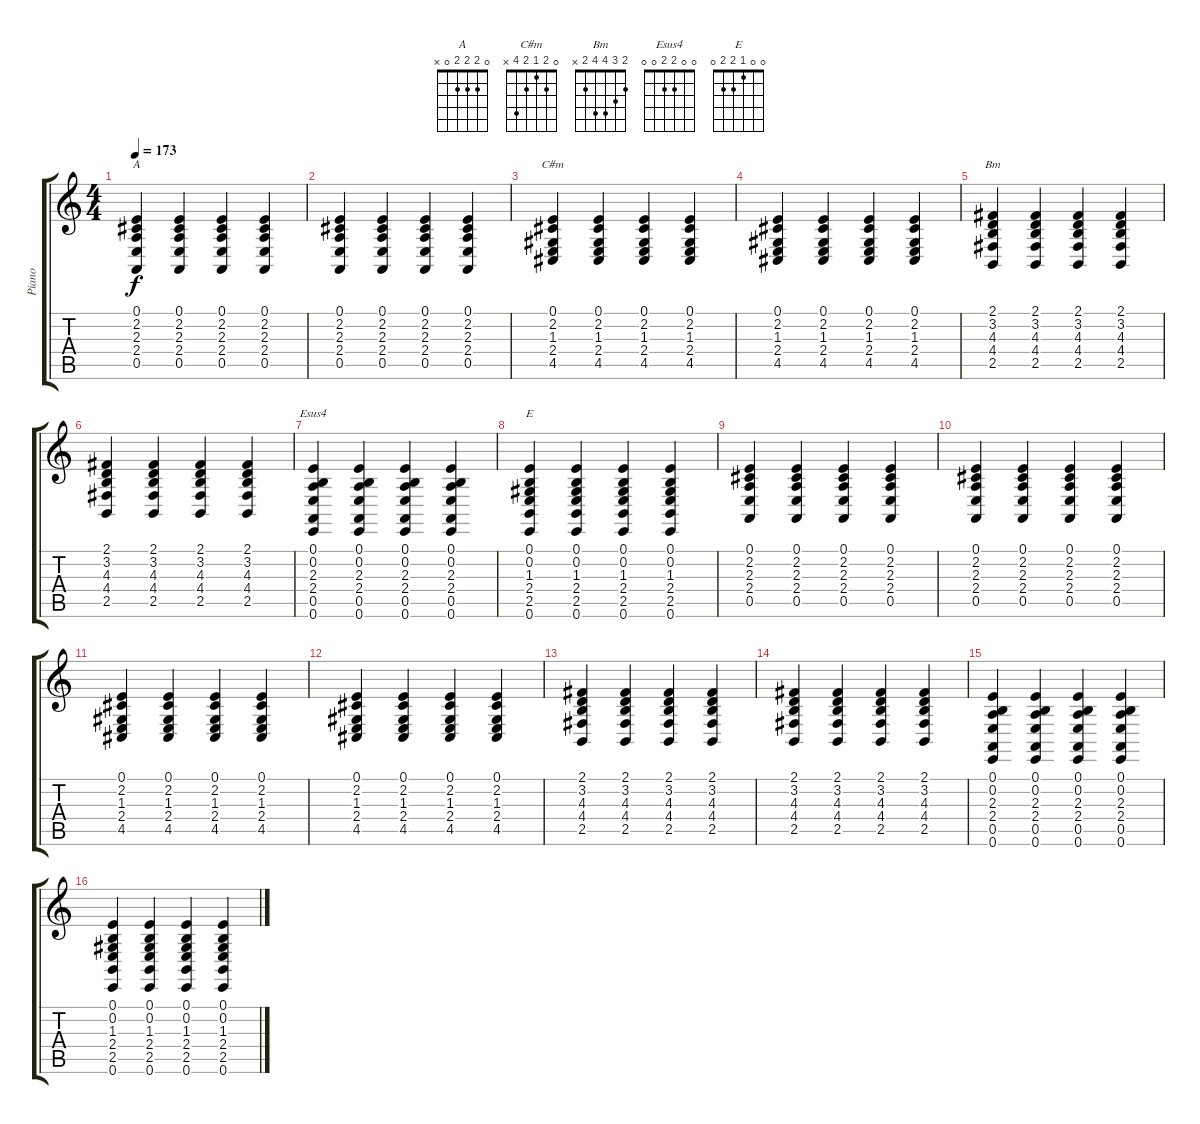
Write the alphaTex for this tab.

\track ("Piano" "Piano") {instrument acousticgrandpiano}
\staff {score tabs}
\tuning (E4 B3 G3 D3 A2 E2) {hide}
\chord ("A" 0 2 2 2 0 x)
\chord ("C#m" 0 2 1 2 4 x)
\chord ("Bm" 2 3 4 4 2 x)
\chord ("Esus4" 0 0 2 2 0 0)
\chord ("E" 0 0 1 2 2 0)
\ts (4 4)
\tempo 173
\clef g2
\ks c
(0.1 2.2 2.3 2.4 0.5).4{ch "A" dy f} (0.1 2.2 2.3 2.4 0.5).4 (0.1 2.2 2.3 2.4 0.5).4 (0.1 2.2 2.3 2.4 0.5).4 |
(0.1 2.2 2.3 2.4 0.5).4 (0.1 2.2 2.3 2.4 0.5).4 (0.1 2.2 2.3 2.4 0.5).4 (0.1 2.2 2.3 2.4 0.5).4 |
(0.1 2.2 1.3 2.4 4.5).4{ch "C#m"} (0.1 2.2 1.3 2.4 4.5).4 (0.1 2.2 1.3 2.4 4.5).4 (0.1 2.2 1.3 2.4 4.5).4 |
(0.1 2.2 1.3 2.4 4.5).4 (0.1 2.2 1.3 2.4 4.5).4 (0.1 2.2 1.3 2.4 4.5).4 (0.1 2.2 1.3 2.4 4.5).4 |
(2.1 3.2 4.3 4.4 2.5).4{ch "Bm"} (2.1 3.2 4.3 4.4 2.5).4 (2.1 3.2 4.3 4.4 2.5).4 (2.1 3.2 4.3 4.4 2.5).4 |
(2.1 3.2 4.3 4.4 2.5).4 (2.1 3.2 4.3 4.4 2.5).4 (2.1 3.2 4.3 4.4 2.5).4 (2.1 3.2 4.3 4.4 2.5).4 |
(0.1 0.2 2.3 2.4 0.5 0.6).4{ch "Esus4"} (0.1 0.2 2.3 2.4 0.5 0.6).4 (0.1 0.2 2.3 2.4 0.5 0.6).4 (0.1 0.2 2.3 2.4 0.5 0.6).4 |
(0.1 0.2 1.3 2.4 2.5 0.6).4{ch "E"} (0.1 0.2 1.3 2.4 2.5 0.6).4 (0.1 0.2 1.3 2.4 2.5 0.6).4 (0.1 0.2 1.3 2.4 2.5 0.6).4 |
(0.1 2.2 2.3 2.4 0.5).4 (0.1 2.2 2.3 2.4 0.5).4 (0.1 2.2 2.3 2.4 0.5).4 (0.1 2.2 2.3 2.4 0.5).4 |
(0.1 2.2 2.3 2.4 0.5).4 (0.1 2.2 2.3 2.4 0.5).4 (0.1 2.2 2.3 2.4 0.5).4 (0.1 2.2 2.3 2.4 0.5).4 |
(0.1 2.2 1.3 2.4 4.5).4 (0.1 2.2 1.3 2.4 4.5).4 (0.1 2.2 1.3 2.4 4.5).4 (0.1 2.2 1.3 2.4 4.5).4 |
(0.1 2.2 1.3 2.4 4.5).4 (0.1 2.2 1.3 2.4 4.5).4 (0.1 2.2 1.3 2.4 4.5).4 (0.1 2.2 1.3 2.4 4.5).4 |
(2.1 3.2 4.3 4.4 2.5).4 (2.1 3.2 4.3 4.4 2.5).4 (2.1 3.2 4.3 4.4 2.5).4 (2.1 3.2 4.3 4.4 2.5).4 |
(2.1 3.2 4.3 4.4 2.5).4 (2.1 3.2 4.3 4.4 2.5).4 (2.1 3.2 4.3 4.4 2.5).4 (2.1 3.2 4.3 4.4 2.5).4 |
(0.1 0.2 2.3 2.4 0.5 0.6).4 (0.1 0.2 2.3 2.4 0.5 0.6).4 (0.1 0.2 2.3 2.4 0.5 0.6).4 (0.1 0.2 2.3 2.4 0.5 0.6).4 |
(0.1 0.2 1.3 2.4 2.5 0.6).4 (0.1 0.2 1.3 2.4 2.5 0.6).4 (0.1 0.2 1.3 2.4 2.5 0.6).4 (0.1 0.2 1.3 2.4 2.5 0.6).4
